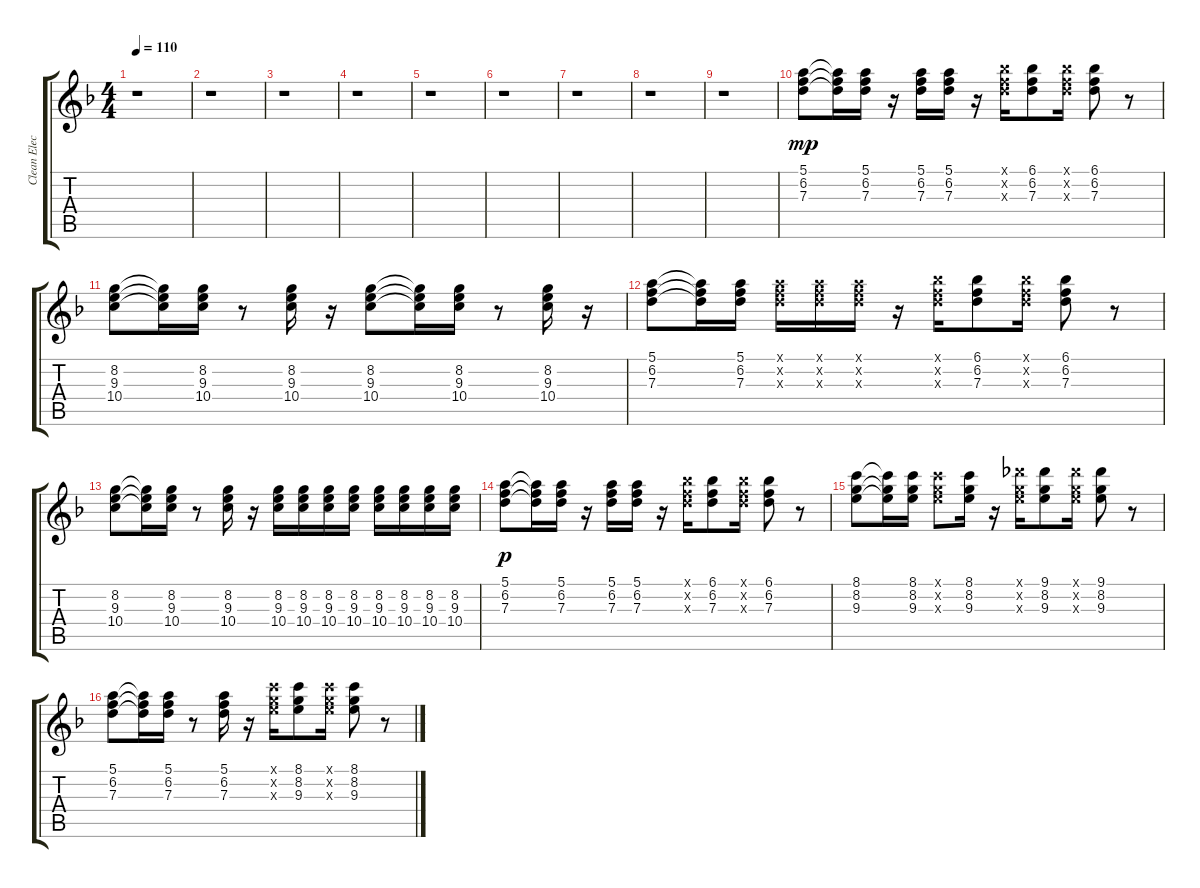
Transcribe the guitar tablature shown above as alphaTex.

\track ("Clean Electric" "Clean Elec") {instrument electricguitarclean}
\staff {score tabs}
\tuning (E4 B3 G3 D3 A2 E2) {hide}
\ts (4 4)
\tempo 110
\clef g2
\ks f
r.1{dy mp} |
r.1 |
r.1 |
r.1 |
r.1 |
r.1 |
r.1 |
r.1 |
r.1 |
(5.1 6.2 7.3).8 (5.1{t} 6.2{t} 7.3{t}).16 (5.1 6.2 7.3).16 r.16 (5.1 6.2 7.3).16 (5.1 6.2 7.3).16 r.16 (6.1{x} 6.2{x} 7.3{x}).16 (6.1 6.2 7.3).8 (6.1{x} 6.2{x} 7.3{x}).16 (6.1 6.2 7.3).8 r.8 |
(8.2 9.3 10.4).8 (8.2{t} 9.3{t} 10.4{t}).16 (8.2 9.3 10.4).16 r.8 (8.2 9.3 10.4).16 r.16 (8.2 9.3 10.4).8 (8.2{t} 9.3{t} 10.4{t}).16 (8.2 9.3 10.4).16 r.8 (8.2 9.3 10.4).16 r.16 |
(5.1 6.2 7.3).8 (5.1{t} 6.2{t} 7.3{t}).16 (5.1 6.2 7.3).16 (5.1{x} 6.2{x} 7.3{x}).16 (5.1{x} 6.2{x} 7.3{x}).16 (5.1{x} 6.2{x} 7.3{x}).16 r.16 (6.1{x} 6.2{x} 7.3{x}).16 (6.1 6.2 7.3).8 (6.1{x} 6.2{x} 7.3{x}).16 (6.1 6.2 7.3).8 r.8 |
(8.2 9.3 10.4).8 (8.2{t} 9.3{t} 10.4{t}).16 (8.2 9.3 10.4).16 r.8 (8.2 9.3 10.4).16 r.16 (8.2 9.3 10.4).16 (8.2 9.3 10.4).16 (8.2 9.3 10.4).16 (8.2 9.3 10.4).16 (8.2 9.3 10.4).16 (8.2 9.3 10.4).16 (8.2 9.3 10.4).16 (8.2 9.3 10.4).16 |
(5.1 6.2 7.3).8{dy p} (5.1{t} 6.2{t} 7.3{t}).16 (5.1 6.2 7.3).16 r.16 (5.1 6.2 7.3).16 (5.1 6.2 7.3).16 r.16 (6.1{x} 6.2{x} 7.3{x}).16 (6.1 6.2 7.3).8 (6.1{x} 6.2{x} 7.3{x}).16 (6.1 6.2 7.3).8 r.8 |
(8.1 8.2 9.3).8 (8.1{t} 8.2{t} 9.3{t}).16 (8.1 8.2 9.3).16 (8.1{x} 8.2{x} 9.3{x}).8 (8.1 8.2 9.3).16 r.16 (9.1{x} 8.2{x} 9.3{x}).16 (9.1 8.2 9.3).8 (9.1{x} 8.2{x} 9.3{x}).16 (9.1 8.2 9.3).8 r.8 |
(5.1 6.2 7.3).8 (5.1{t} 6.2{t} 7.3{t}).16 (5.1 6.2 7.3).16 r.8 (5.1 6.2 7.3).16 r.16 (8.1{x} 8.2{x} 9.3{x}).16 (8.1 8.2 9.3).8 (8.1{x} 8.2{x} 9.3{x}).16 (8.1 8.2 9.3).8 r.8
